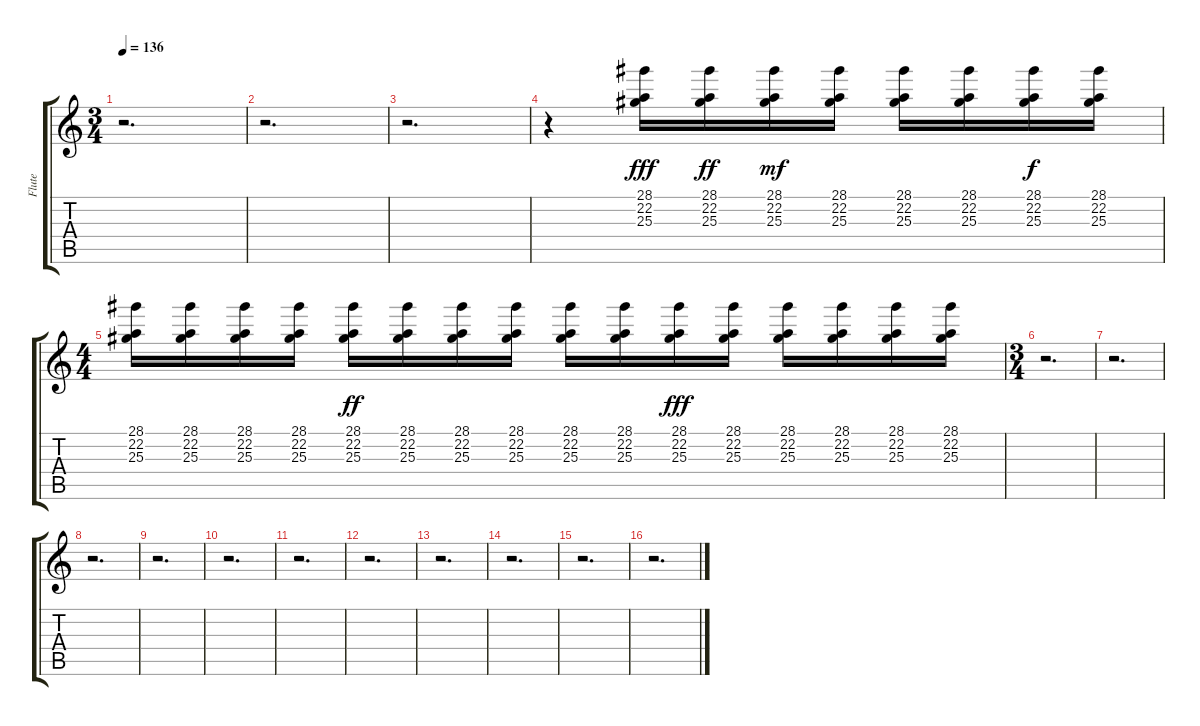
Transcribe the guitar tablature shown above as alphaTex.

\track ("Flute" "Flute") {instrument flute}
\staff {score tabs}
\tuning (E4 B3 G3 D3 A2 E2) {hide}
\ts (3 4)
\tempo 136
\clef g2
\ks c
r.2{d dy fff} |
r.2{d} |
r.2{d} |
r.4 (28.1 22.2 25.3).16 (28.1 22.2 25.3).16{dy ff} (28.1 22.2 25.3).16{dy mf} (28.1 22.2 25.3).16 (28.1 22.2 25.3).16 (28.1 22.2 25.3).16 (28.1 22.2 25.3).16{dy f} (28.1 22.2 25.3).16 |
\ts (4 4)
(28.1 22.2 25.3).16 (28.1 22.2 25.3).16 (28.1 22.2 25.3).16 (28.1 22.2 25.3).16 (28.1 22.2 25.3).16{dy ff} (28.1 22.2 25.3).16 (28.1 22.2 25.3).16 (28.1 22.2 25.3).16 (28.1 22.2 25.3).16 (28.1 22.2 25.3).16 (28.1 22.2 25.3).16{dy fff} (28.1 22.2 25.3).16 (28.1 22.2 25.3).16 (28.1 22.2 25.3).16 (28.1 22.2 25.3).16 (28.1 22.2 25.3).16 |
\ts (3 4)
r.2{d} |
r.2{d} |
r.2{d} |
r.2{d} |
r.2{d} |
r.2{d} |
r.2{d} |
r.2{d} |
r.2{d} |
r.2{d} |
r.2{d}
